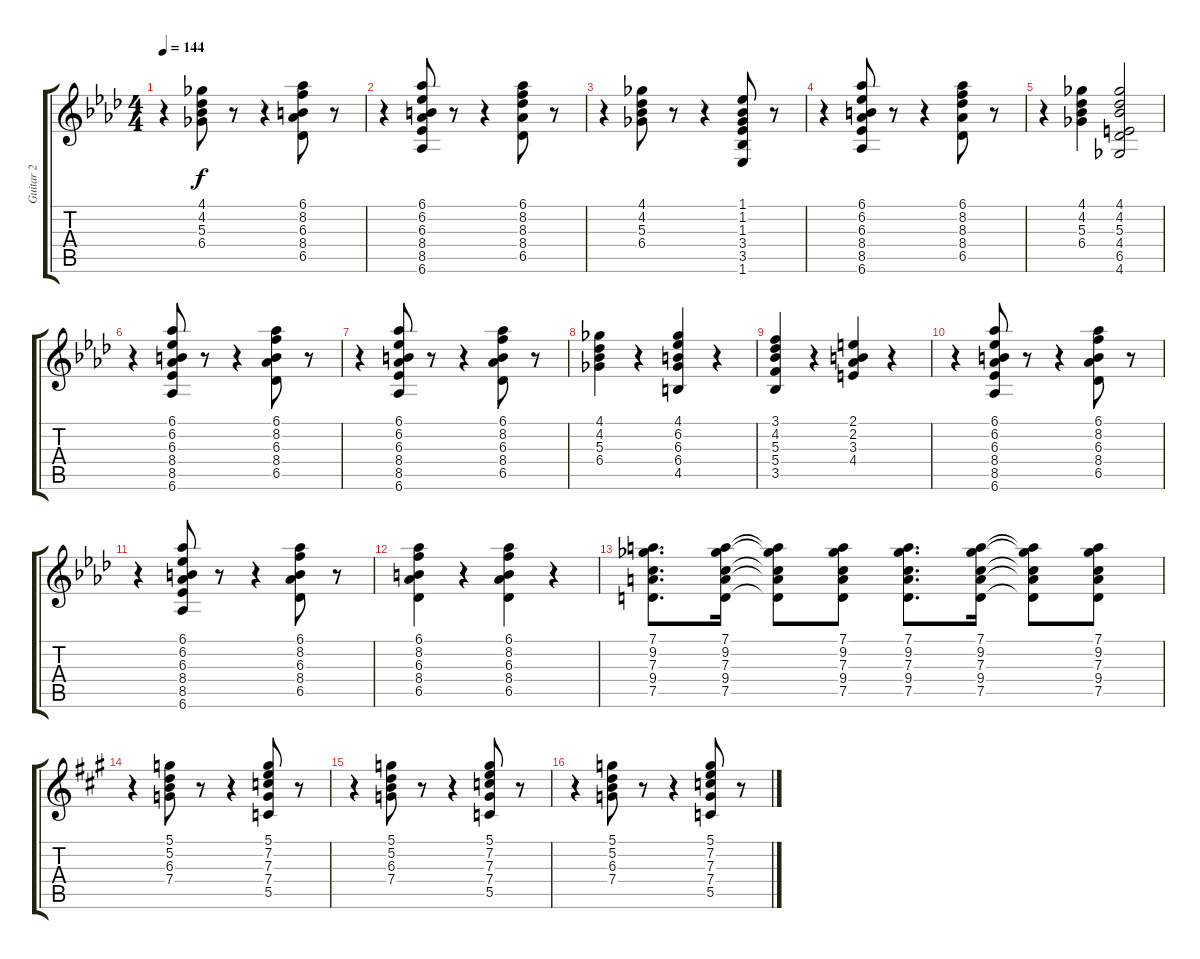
\track ("Guitar 2" "Guitar 2") {instrument electricguitarmuted}
\staff {score tabs}
\tuning (D4 A3 F3 C3 G2 D2) {hide}
\ts (4 4)
\tempo 144
\clef g2
\ks ab
r.4{dy f} (4.1 4.2 5.3 6.4).8 r.8 r.4 (6.1 8.2 6.3 8.4 6.5).8 r.8 |
r.4 (6.1 6.2 6.3 8.4 8.5 6.6).8 r.8 r.4 (6.1 8.2 8.3 8.4 6.5).8 r.8 |
r.4 (4.1 4.2 5.3 6.4).8 r.8 r.4 (1.1 1.2 1.3 3.4 3.5 1.6).8 r.8 |
r.4 (6.1 6.2 6.3 8.4 8.5 6.6).8 r.8 r.4 (6.1 8.2 8.3 8.4 6.5).8 r.8 |
r.4 (4.1 4.2 5.3 6.4).4 (4.1 4.2 5.3 4.4 6.5 4.6).2 |
r.4 (6.1 6.2 6.3 8.4 8.5 6.6).8 r.8 r.4 (6.1 8.2 6.3 8.4 6.5).8 r.8 |
r.4 (6.1 6.2 6.3 8.4 8.5 6.6).8 r.8 r.4 (6.1 8.2 6.3 8.4 6.5).8 r.8 |
(4.1 4.2 5.3 6.4).4 r.4 (4.1 6.2 6.3 6.4 4.5).4 r.4 |
(3.1 4.2 5.3 5.4 3.5).4 r.4 (2.1 2.2 3.3 4.4).4 r.4 |
r.4 (6.1 6.2 6.3 8.4 8.5 6.6).8 r.8 r.4 (6.1 8.2 6.3 8.4 6.5).8 r.8 |
r.4 (6.1 6.2 6.3 8.4 8.5 6.6).8 r.8 r.4 (6.1 8.2 6.3 8.4 6.5).8 r.8 |
(6.1 8.2 6.3 8.4 6.5).4 r.4 (6.1 8.2 6.3 8.4 6.5).4 r.4 |
(7.1 9.2 7.3 9.4 7.5).8{d} (7.1 9.2 7.3 9.4 7.5).16 (7.1{t} 9.2{t} 7.3{t} 9.4{t} 7.5{t}).8 (7.1 9.2 7.3 9.4 7.5).8 (7.1 9.2 7.3 9.4 7.5).8{d} (7.1 9.2 7.3 9.4 7.5).16 (7.1{t} 9.2{t} 7.3{t} 9.4{t} 7.5{t}).8 (7.1 9.2 7.3 9.4 7.5).8 |
\ks a
r.4 (5.1 5.2 6.3 7.4).8 r.8 r.4 (5.1 7.2 7.3 7.4 5.5).8 r.8 |
r.4 (5.1 5.2 6.3 7.4).8 r.8 r.4 (5.1 7.2 7.3 7.4 5.5).8 r.8 |
r.4 (5.1 5.2 6.3 7.4).8 r.8 r.4 (5.1 7.2 7.3 7.4 5.5).8 r.8
